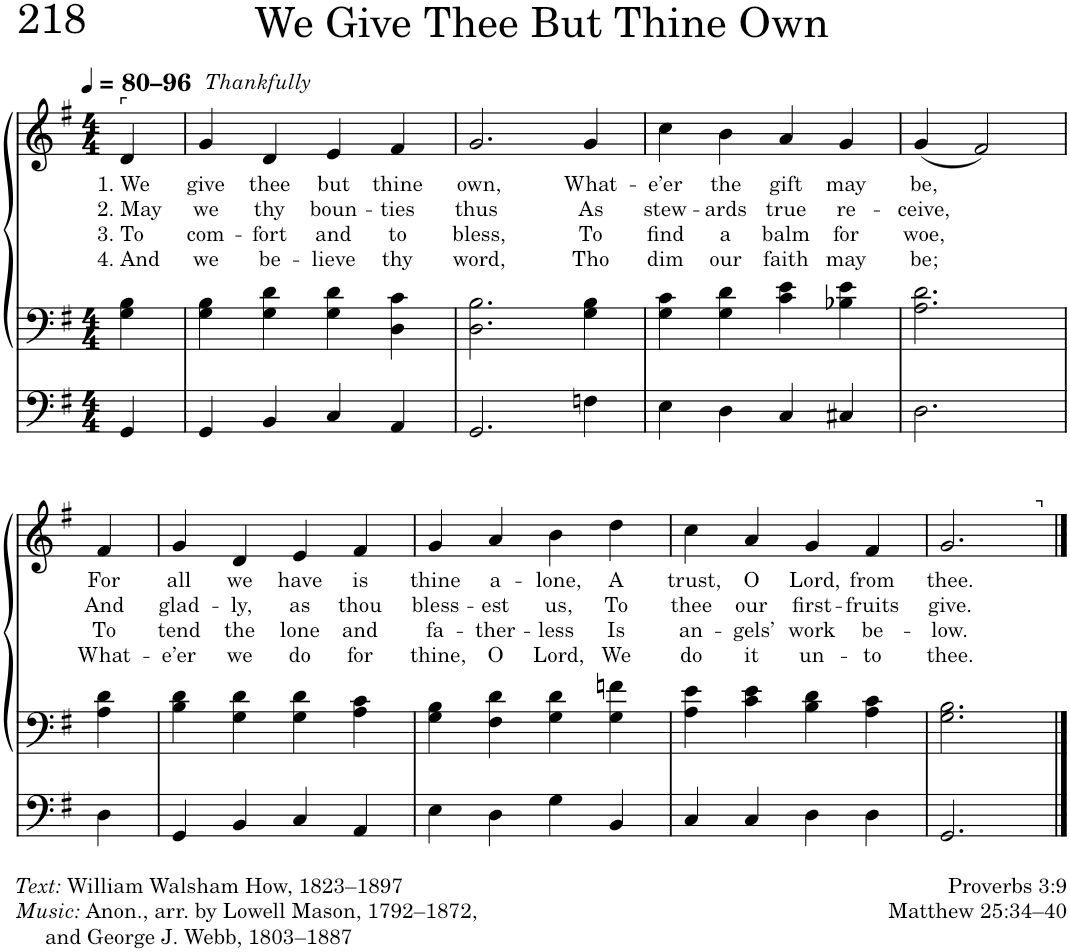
**kern	**kern	**kern	**text	**text	**text	**text
*part1	*part1	*part1	*part1	*part1	*part1	*part1
*staff3	*staff2	*staff1	*staff1	*staff1	*staff1	*staff1
*I"Organ	*	*	*	*	*	*
*I'Org.	*	*	*	*	*	*
*clefF4	*clefF4	*clefG2	*	*	*	*
*k[f#]	*k[f#]	*k[f#]	*	*	*	*
*M4/4	*M4/4	*M4/4	*	*	*	*
*MM80	*MM80	*MM80	*	*	*	*
=1	=1	=1	=1	=1	=1	=1
!	!	!LO:TX:a:t=⌜	!	!	!	!
!	!	!LO:TX:a:B:t=–96	!	!	!	!
!	!	!	!LO:LY:b	!LO:LY:b	!LO:LY:b	!LO:LY:b
4GG/	4G\ 4B\	4d/	1. We	2. May	3. To	4. And
=2	=2	=2	=2	=2	=2	=2
!	!	!	!LO:LY:b	!LO:LY:b	!LO:LY:b	!LO:LY:b
*	*	*^	*	*	*	*
4GG/	4G\ 4B\	4g/	8ryy	give	we	com-	we
!	!	!	!LO:TX:a:i:t=Thankfully	!	!	!	!
.	.	.	2..ryy	.	.	.	.
!	!	!	!	!LO:LY:b	!LO:LY:b	!LO:LY:b	!LO:LY:b
4BB/	4G\ 4d\	4d/	.	thee	thy	-fort	be-
!	!	!	!	!LO:LY:b	!LO:LY:b	!LO:LY:b	!LO:LY:b
4C/	4G\ 4d\	4e/	.	but	boun-	and	-lieve
!	!	!	!	!LO:LY:b	!LO:LY:b	!LO:LY:b	!LO:LY:b
4AA/	4D\ 4c\	4f#/	.	thine	-ties	to	thy
=3	=3	=3	=3	=3	=3	=3	=3
!	!	!	!	!LO:LY:b	!LO:LY:b	!LO:LY:b	!LO:LY:b
*	*	*v	*v	*	*	*	*
2.GG/	2.D\ 2.B\	2.g/	own,	thus	bless,	word,
!	!	!	!LO:LY:b	!LO:LY:b	!LO:LY:b	!LO:LY:b
4Fn\	4G\ 4B\	4g/	What-	As	To	Tho
=4	=4	=4	=4	=4	=4	=4
!	!	!	!LO:LY:b	!LO:LY:b	!LO:LY:b	!LO:LY:b
4E\	4G\ 4c\	4cc\	-e’er	stew-	find	dim
!	!	!	!LO:LY:b	!LO:LY:b	!LO:LY:b	!LO:LY:b
4D\	4G\ 4d\	4b\	the	-ards	a	our
!	!	!	!LO:LY:b	!LO:LY:b	!LO:LY:b	!LO:LY:b
4C/	4c\ 4e\	4a/	gift	true	balm	faith
!	!	!	!LO:LY:b	!LO:LY:b	!LO:LY:b	!LO:LY:b
4C#X/	4B-X\ 4e\	4g/	may	re-	for	may
=5	=5	=5	=5	=5	=5	=5
!	!	!	!LO:LY:b	!LO:LY:b	!LO:LY:b	!LO:LY:b
2.D\	2.A\ 2.d\	(4g/	be,	-ceive,	woe,	be;
.	.	2f#/)	.	.	.	.
!!LO:LB:g=z
=6	=6	=6	=6	=6	=6	=6
!	!	!	!LO:LY:b	!LO:LY:b	!LO:LY:b	!LO:LY:b
4D\	4A\ 4d\	4f#/	For	And	To	What-
=7	=7	=7	=7	=7	=7	=7
!	!	!	!LO:LY:b	!LO:LY:b	!LO:LY:b	!LO:LY:b
4GG/	4B\ 4d\	4g/	all	glad-	tend	-e’er
!	!	!	!LO:LY:b	!LO:LY:b	!LO:LY:b	!LO:LY:b
4BB/	4G\ 4d\	4d/	we	-ly,	the	we
!	!	!	!LO:LY:b	!LO:LY:b	!LO:LY:b	!LO:LY:b
4C/	4G\ 4d\	4e/	have	as	lone	do
!	!	!	!LO:LY:b	!LO:LY:b	!LO:LY:b	!LO:LY:b
4AA/	4A\ 4c\	4f#/	is	thou	and	for
=8	=8	=8	=8	=8	=8	=8
!	!	!	!LO:LY:b	!LO:LY:b	!LO:LY:b	!LO:LY:b
4E\	4G\ 4B\	4g/	thine	bless-	fa-	thine,
!	!	!	!LO:LY:b	!LO:LY:b	!LO:LY:b	!LO:LY:b
4D\	4F#\ 4d\	4a/	a-	-est	-ther-	O
!	!	!	!LO:LY:b	!LO:LY:b	!LO:LY:b	!LO:LY:b
4G\	4G\ 4d\	4b\	-lone,	us,	-less	Lord,
!	!	!	!LO:LY:b	!LO:LY:b	!LO:LY:b	!LO:LY:b
4BB/	4G\ 4fn\	4dd\	A	To	Is	We
=9	=9	=9	=9	=9	=9	=9
!	!	!	!LO:LY:b	!LO:LY:b	!LO:LY:b	!LO:LY:b
4C/	4A\ 4e\	4cc\	trust,	thee	an-	do
!	!	!	!LO:LY:b	!LO:LY:b	!LO:LY:b	!LO:LY:b
4C/	4c\ 4e\	4a/	O	our	-gels’	it
!	!	!	!LO:LY:b	!LO:LY:b	!LO:LY:b	!LO:LY:b
4D\	4B\ 4d\	4g/	Lord,	first-	work	un-
!	!	!	!LO:LY:b	!LO:LY:b	!LO:LY:b	!LO:LY:b
4D\	4A\ 4c\	4f#/	from	-fruits	be-	-to
=10	=10	=10	=10	=10	=10	=10
!	!	!	!LO:LY:b	!LO:LY:b	!LO:LY:b	!LO:LY:b
*	*	*^	*	*	*	*
2.GG/	2.G\ 2.B\	2.g/	2ryy	thee.	give.	-low.	thee.
.	.	.	8ryy	.	.	.	.
!	!	!	!LO:TX:a:t=⌝	!	!	!	!
.	.	.	8ryy	.	.	.	.
*	*	*v	*v	*	*	*	*
==	==	==	==	==	==	==
*-	*-	*-	*-	*-	*-	*-
